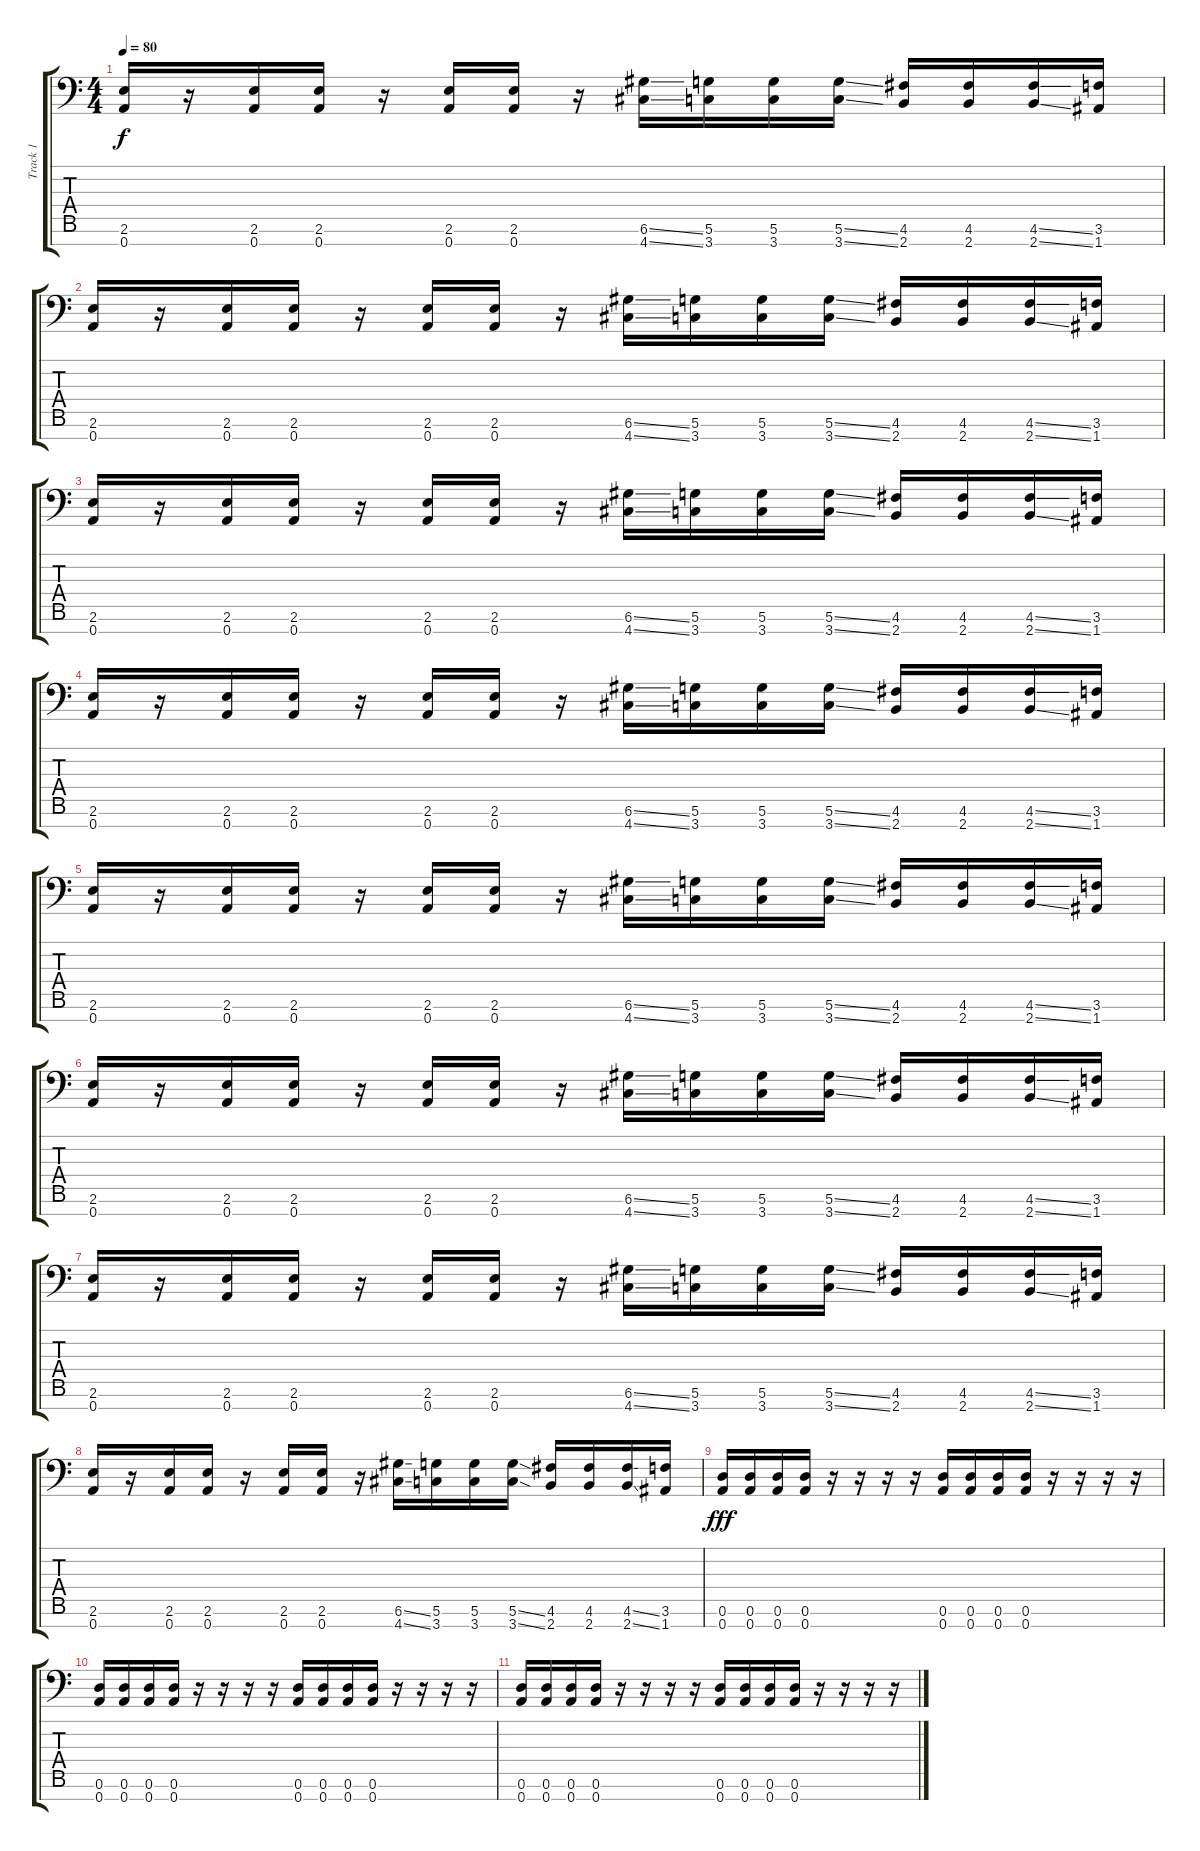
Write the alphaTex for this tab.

\track ("Track 1" "Track 1") {instrument distortionguitar}
\staff {score tabs}
\tuning (D4 A3 F3 C3 G2 D2 A1) {hide}
\ts (4 4)
\tempo 80
\clef f4
\ks c
(2.6 0.7).16{dy f} r.16 (2.6 0.7).16 (2.6 0.7).16 r.16 (2.6 0.7).16 (2.6 0.7).16 r.16 (6.6{ss} 4.7{ss}).16 (5.6 3.7).16 (5.6 3.7).16 (5.6{ss} 3.7{ss}).16 (4.6 2.7).16 (4.6 2.7).16 (4.6{ss} 2.7{ss}).16 (3.6 1.7).16 |
(2.6 0.7).16 r.16 (2.6 0.7).16 (2.6 0.7).16 r.16 (2.6 0.7).16 (2.6 0.7).16 r.16 (6.6{ss} 4.7{ss}).16 (5.6 3.7).16 (5.6 3.7).16 (5.6{ss} 3.7{ss}).16 (4.6 2.7).16 (4.6 2.7).16 (4.6{ss} 2.7{ss}).16 (3.6 1.7).16 |
(2.6 0.7).16 r.16 (2.6 0.7).16 (2.6 0.7).16 r.16 (2.6 0.7).16 (2.6 0.7).16 r.16 (6.6{ss} 4.7{ss}).16 (5.6 3.7).16 (5.6 3.7).16 (5.6{ss} 3.7{ss}).16 (4.6 2.7).16 (4.6 2.7).16 (4.6{ss} 2.7{ss}).16 (3.6 1.7).16 |
(2.6 0.7).16 r.16 (2.6 0.7).16 (2.6 0.7).16 r.16 (2.6 0.7).16 (2.6 0.7).16 r.16 (6.6{ss} 4.7{ss}).16 (5.6 3.7).16 (5.6 3.7).16 (5.6{ss} 3.7{ss}).16 (4.6 2.7).16 (4.6 2.7).16 (4.6{ss} 2.7{ss}).16 (3.6 1.7).16 |
(2.6 0.7).16 r.16 (2.6 0.7).16 (2.6 0.7).16 r.16 (2.6 0.7).16 (2.6 0.7).16 r.16 (6.6{ss} 4.7{ss}).16 (5.6 3.7).16 (5.6 3.7).16 (5.6{ss} 3.7{ss}).16 (4.6 2.7).16 (4.6 2.7).16 (4.6{ss} 2.7{ss}).16 (3.6 1.7).16 |
(2.6 0.7).16 r.16 (2.6 0.7).16 (2.6 0.7).16 r.16 (2.6 0.7).16 (2.6 0.7).16 r.16 (6.6{ss} 4.7{ss}).16 (5.6 3.7).16 (5.6 3.7).16 (5.6{ss} 3.7{ss}).16 (4.6 2.7).16 (4.6 2.7).16 (4.6{ss} 2.7{ss}).16 (3.6 1.7).16 |
(2.6 0.7).16 r.16 (2.6 0.7).16 (2.6 0.7).16 r.16 (2.6 0.7).16 (2.6 0.7).16 r.16 (6.6{ss} 4.7{ss}).16 (5.6 3.7).16 (5.6 3.7).16 (5.6{ss} 3.7{ss}).16 (4.6 2.7).16 (4.6 2.7).16 (4.6{ss} 2.7{ss}).16 (3.6 1.7).16 |
(2.6 0.7).16 r.16 (2.6 0.7).16 (2.6 0.7).16 r.16 (2.6 0.7).16 (2.6 0.7).16 r.16 (6.6{ss} 4.7{ss}).16 (5.6 3.7).16 (5.6 3.7).16 (5.6{ss} 3.7{ss}).16 (4.6 2.7).16 (4.6 2.7).16 (4.6{ss} 2.7{ss}).16 (3.6 1.7).16 |
(0.6 0.7).16{dy fff} (0.6 0.7).16 (0.6 0.7).16 (0.6 0.7).16 r.16 r.16 r.16 r.16 (0.6 0.7).16 (0.6 0.7).16 (0.6 0.7).16 (0.6 0.7).16 r.16 r.16 r.16 r.16 |
(0.6 0.7).16 (0.6 0.7).16 (0.6 0.7).16 (0.6 0.7).16 r.16 r.16 r.16 r.16 (0.6 0.7).16 (0.6 0.7).16 (0.6 0.7).16 (0.6 0.7).16 r.16 r.16 r.16 r.16 |
(0.6 0.7).16 (0.6 0.7).16 (0.6 0.7).16 (0.6 0.7).16 r.16 r.16 r.16 r.16 (0.6 0.7).16 (0.6 0.7).16 (0.6 0.7).16 (0.6 0.7).16 r.16 r.16 r.16 r.16
